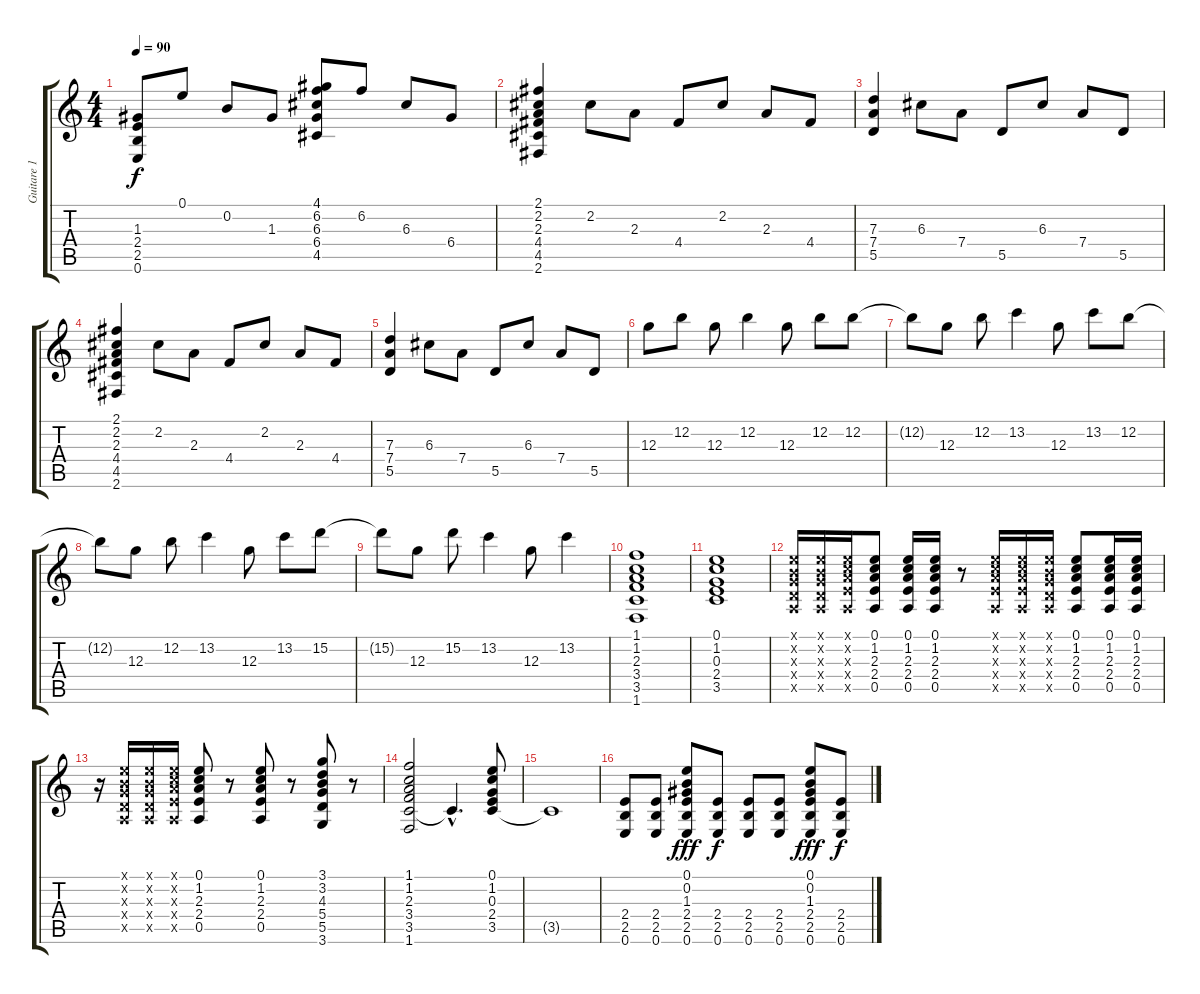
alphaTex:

\track ("Guitare 1" "Guitare 1") {instrument acousticguitarnylon}
\staff {score tabs}
\tuning (E4 B3 G3 D3 A2 E2) {hide}
\ts (4 4)
\tempo 90
\clef g2
\ks c
(1.3 2.4 2.5 0.6).8{dy f} 0.1.8 0.2.8 1.3.8 (4.1 6.2 6.3 6.4 4.5).8 6.2.8 6.3.8 6.4.8 |
(2.1 2.2 2.3 4.4 4.5 2.6).4 2.2.8 2.3.8 4.4.8 2.2.8 2.3.8 4.4.8 |
(7.3 7.4 5.5).4 6.3.8 7.4.8 5.5.8 6.3.8 7.4.8 5.5.8 |
(2.1 2.2 2.3 4.4 4.5 2.6).4 2.2.8 2.3.8 4.4.8 2.2.8 2.3.8 4.4.8 |
(7.3 7.4 5.5).4 6.3.8 7.4.8 5.5.8 6.3.8 7.4.8 5.5.8 |
12.3.8 12.2.8 12.3.8 12.2.4 12.3.8 12.2.8 12.2.8 |
12.2{t}.8 12.3.8 12.2.8 13.2.4 12.3.8 13.2.8 12.2.8 |
12.2{t}.8 12.3.8 12.2.8 13.2.4 12.3.8 13.2.8 15.2.8 |
15.2{t}.8 12.3.8 15.2.8 13.2.4 12.3.8 13.2.4 |
(1.1 1.2 2.3 3.4 3.5 1.6).1 |
(0.1 1.2 0.3 2.4 3.5).1 |
(0.1{x} 0.2{x} 0.3{x} 0.4{x} 0.5{x}).16 (0.1{x} 0.2{x} 0.3{x} 0.4{x} 0.5{x}).16 (0.1{x} 1.2{x} 2.3{x} 2.4{x} 0.5{x}).16 (0.1 1.2 2.3 2.4 0.5).8 (0.1 1.2 2.3 2.4 0.5).16 (0.1 1.2 2.3 2.4 0.5).16 r.8 (0.1{x} 1.2{x} 2.3{x} 2.4{x} 0.5{x}).16 (0.1{x} 1.2{x} 2.3{x} 2.4{x} 0.5{x}).16 (0.1{x} 0.2{x} 0.3{x} 0.4{x} 0.5{x}).16 (0.1 1.2 2.3 2.4 0.5).8 (0.1 1.2 2.3 2.4 0.5).16 (0.1 1.2 2.3 2.4 0.5).16 |
r.16 (0.1{x} 0.2{x} 0.3{x} 0.4{x} 0.5{x}).16 (0.1{x} 0.2{x} 0.3{x} 0.4{x} 0.5{x}).16 (0.1{x} 1.2{x} 2.3{x} 2.4{x} 0.5{x}).16 (0.1 1.2 2.3 2.4 0.5).8 r.8 (0.1 1.2 2.3 2.4 0.5).8 r.8 (3.1 3.2 4.3 5.4 5.5 3.6).8 r.8 |
(1.1 1.2 2.3 3.4 3.5 1.6).2 3.5{hac t}.4{d} (0.1 1.2 0.3 2.4 3.5).8 |
3.5{t}.1 |
(2.4 2.5 0.6).8 (2.4 2.5 0.6).8 (0.1 0.2 1.3 2.4 2.5 0.6).8{dy fff} (2.4 2.5 0.6).8{dy f} (2.4 2.5 0.6).8 (2.4 2.5 0.6).8 (0.1 0.2 1.3 2.4 2.5 0.6).8{dy fff} (2.4 2.5 0.6).8{dy f}
